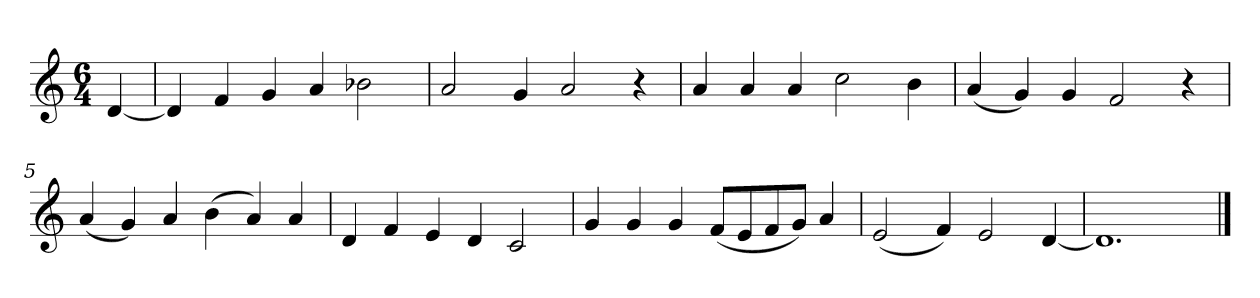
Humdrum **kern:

**kern
*part1
*staff1
*k[]
*M6/4
*MM120
=
[4d
=1
4d]
4f
4g
4a
2b-X
=2
2a
4g
2a
4r
=3
4a
4a
4a
2cc
4b
=4
(4a
4g)
4g
2f
4r
=5
(4a
4g)
4a
(4b
4a)
4a
=6
4d
4f
4e
4d
2c
=7
4g
4g
4g
(8fL
8e
8f
8gJ)
4a
=8
(2e
4f)
2e
[4d
=9
1.d]
==
*-
